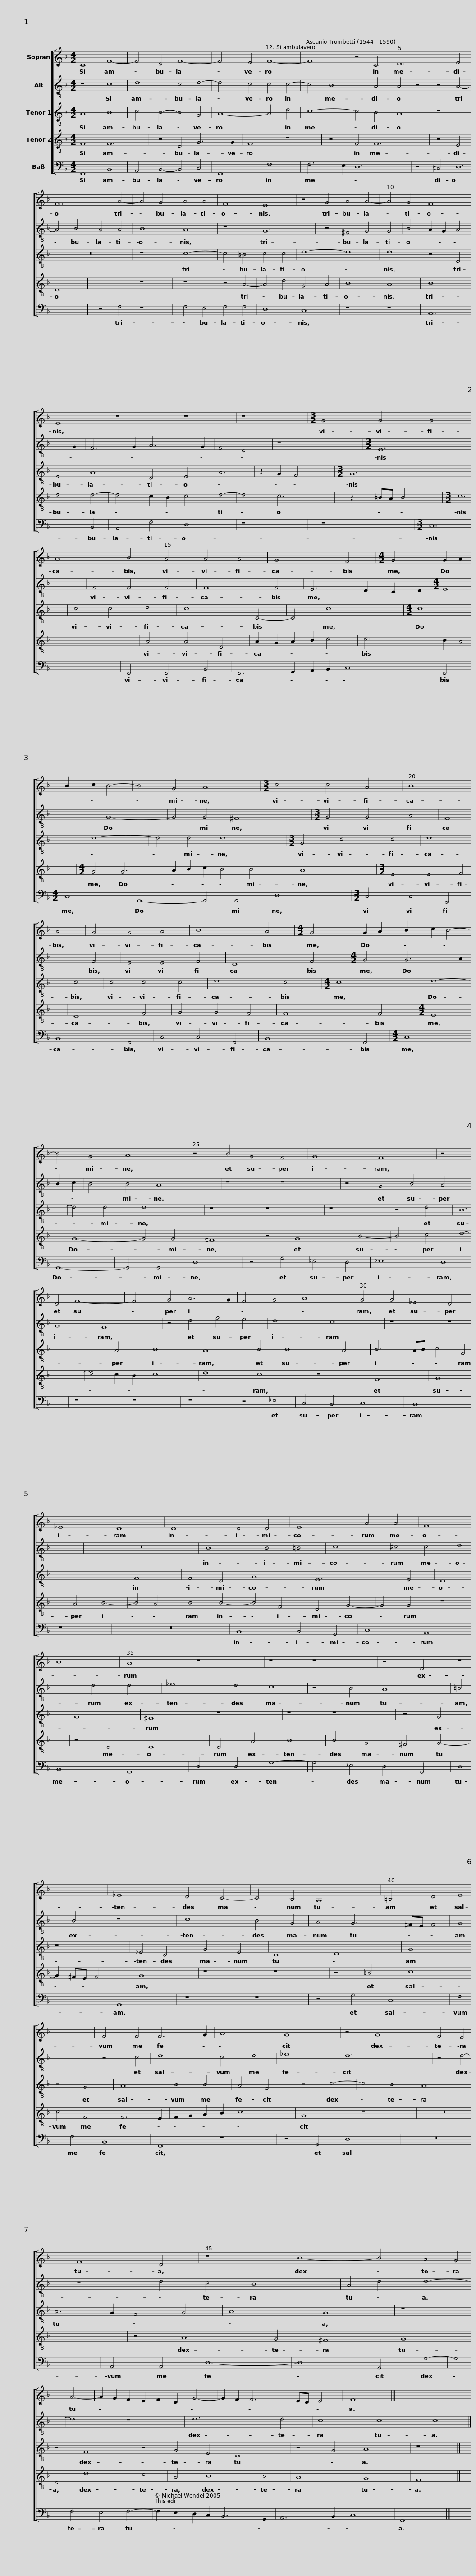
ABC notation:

X:1
%%score [ 1 2 3 4 5 ]
L:1/8
M:4/2
I:linebreak $
K:F
V:1 treble
V:2 treble-8
V:3 treble-8
V:4 treble-8
V:5 bass
V:1
 C8 F8- | F4 D4 F8- | F4 E4 F8- | F8 z4 C4 | D12 E4 | %5
 F12 A4- |$ A4 G4 A4 A4 | F8 E8 | z4 G4 A4 A4- | A4 G4 F8 | %10
 E8 z8 | z8 | z8 |$[M:3/2] G4 G4 G4 | A8 B4 | %15
 A4 A4 A4 | G8 F4 |[M:4/2] G4 G2 A2 B2 c2 B4- | B4 G4 A8 |$[M:3/2] c4 c4 A4 | %20
 B8 A4 | G4 G4 A4 | B8 A4 |[M:4/2] G4 G2 A2 B2 c2 B4- | B4 G4 A8 | %25
 z4 B4 G4 F4 |$ G8 F8 | z4 D4 F8- | F4 G4 A6 G2 | F4 G4 A8 | %30
 G4 G4 _E4 D4 | _E8 D8 |$ D8 D4 D4 | E8 A4 A4 | F8 B8 | %35
 A8 z8 | z8 z8 | z4 D4 z8 |$ _E8 D4 C4- | C4 B,4 A,8 | %40
 =B,4 D4 E8 | F4 F4 F6 G2 | A8 G8 | z4 G8 F4 |$ E4 F8 D4 | %45
 z8 B8- | B4 A4 G4 A4- | A2 G2 F2 E2 F2 D2 G4- | G2 F2 F6 ED E4 | F8 |] %50
V:2
 z8 c8 | d8 c4 d4- | d4 c4 c4 c4- | c4 B8 A4 | A4 z4 z4 A4- | %5
 A4 B4 A4 A4 |$ B8 A8 | z8 G12 | z4 ^F4 G4 G4 | B4 A2 G2 A6 G2 | %10
 F6 G2 A6 G2 | F4 D4 | z8 |$[M:3/2] E12 | F4 F4 F4 | %15
 F8 F4 | E6 D2 C2 D2 |[M:4/2] E8 G8- | G4 G4 ^F8 |$[M:3/2] G4 G4 A4 | %20
 F8 F4 | E4 E4 F4 | D8 F4 |[M:4/2] G4 G6 A2 B2 c2 | B4 B4 A8 | %25
 z8 z8 |$ z4 G4 B4 A4 | G8 F8 | z4 d4 f4 e4 | d8 c8 | %30
 z8 z8 | z16 |$ B8 B4 =B4 | c8 ^c4 c4 | d8 d4 d4 | %35
 _e8 d4 c8 | z4 B4 A8 | =B4 B4 z8 |$ c8 B4 G4 | A4 G6 ^FE F4 | %40
 G8 z4 c4 | d8 c4 d4 | _e8 d12 | z4 d4- z8 |$ d4 c4 B8 | %45
 A4 d4 d8- | d8 z8 | d12 d4 | c8 c8 | c8 |] %50
V:3
 A8 B8 | c4 B4- B4 G4 | A8- A4 d4 | c8- c4 B4 | A8 z8 | %5
 z16 |$ z8 c8- | c4 =B4 c4 c4 | d8- d8 | d8 z4 D4 | %10
 E4 A8 D4 | E4 A6 | z2 G2 F4 |$[M:3/2] G12 | c4 c4 d4 | %15
 c8 C4- | C4 c8 |[M:4/2] c8 d8- | d4 d4 d8 |$[M:3/2] G4 c4 c4 | %20
 d8 c4 | c4 c4 c4 | d8 c4 |[M:4/2] c8 d8- | d4 d4 d8 | %25
 z8 z8 |$ z8 z4 d4 | B12 A4 | B8 A8 | B4 B8 A4 | %30
 B6 AB c4 F4 | x4 x4 F8 |$ F4 D4 G8 | E12 E4 | D8 G8 | %35
 ^F8 z8 | z8 z8 | z4 G4 z8 |$ _E4 C4 G4 E4 | C8 D8 | %40
 G8 z4 G4 | A8 B4 B4 | A4 F4 z4 c4- | c4 B4 A8 |$ A6 G2 F4 G4 | %45
 A8 G8 | z8 z4 F8 | z4 G4 E4 C8 | z4 G4 A8 | z8 |] %50
V:4
 F8 F12 | z4 D4 G6 G2 | F8 z8 | z4 F4 F12 | z4 E4 D8 | %5
 x4 x4 z8 |$ z8 z4 A4- | A4 d4 G4 A4 | B8 A8 | B8 d4 d4- | %10
 d4 c2 B2 c4 d4- | d4 c6 | z2 =BA B4 |$[M:3/2] c12 | A4 A4 D4 | %15
 A2 G2 A2 B2 c4 | c6 B2 A4 |[M:4/2] G4 G6 A2 B2 c2 | B4 B4 A8 |$[M:3/2] E4 E4 F4 | %20
 D8 F4 | G4 G4 F4 | F8 F4 |[M:4/2] E8 G8- | G4 G4 ^F8 | %25
 z4 G8 B4- |$ B4 c4 d8- | d4 c2 B2 c8 | d8 c8 | z8 F8 | %30
 G8 A4 B4- | B4 A4 B4 B4- |$ B4 F4 D4 G4- | G4 G4 z8 | z4 D4 D8 | %35
 D4 A4 B8 | B4 G4 ^F4 G4- | G2 ^FE F4 G8 |$ z8 z8 | z4 =B4 c8 | %40
 c4 F4 F6 E2 | F2 G2 A2 B2 c8 | G8 z8 | z16 |$ z4 A8 G4 | %45
 ^F8 G8 | D4 d8 c4 | A4 B8 B4 | A8 G8 | F8 |] %50
V:5
 F,,8 B,,8 | A,,4 B,,4- B,,4 C,4 | F,,8 F,8 | F,6 E,2 D,12 | z4 ^C,4 D,12 | %5
 z4 F,4- z8 |$ F,4 E,4 F,4 F,4 | D,8 C,8 | z8 z8 | A,,12 B,,4 | %10
 A,,4 F,4 D,8 | z8 | z8 |$[M:3/2] C,12 | F,,4 F,,4 B,,4 | %15
 F,,6 G,,2 A,,2 B,,2 | C,8 F,,4 |[M:4/2] C,8 G,,8- | G,,4 G,,4 D,8 |$[M:3/2] C,4 C,4 F,,4 | %20
 B,,8 F,,4 | C,4 C,4 F,,4 | B,,8 F,,4 |[M:4/2] C,8 G,,8- | G,,4 G,,4 D,8 | %25
 z4 G,4 _E,4 D,4 |$ _E,8 D,8 | z8 z8 | z8 z4 _E,4 | C,4 B,,4 C,8 | %30
 B,,8 z8 | z16 |$ B,,8 B,,4 G,,4 | C,8 A,,8 | B,,8 G,,8 | %35
 D,4 D,4 G,8- | G,4 _E,4 D,4 G,,4 | D,8 G,,8 |$ z8 z8 | z4 G,4 C,8 | %40
 F,4 F,4 B,,8 | F,,8 z8 | z4 G,,4 D,8 | z16 |$ A,,4 A,,4 D,8- | %45
 D,8 G,,4 G,4- | G,4 F,4 E,4 F,4- | F,2 E,2 D,2 C,2 B,,6 G,,2 | A,,6 B,,2 C,8 | F,,8 |] %50
